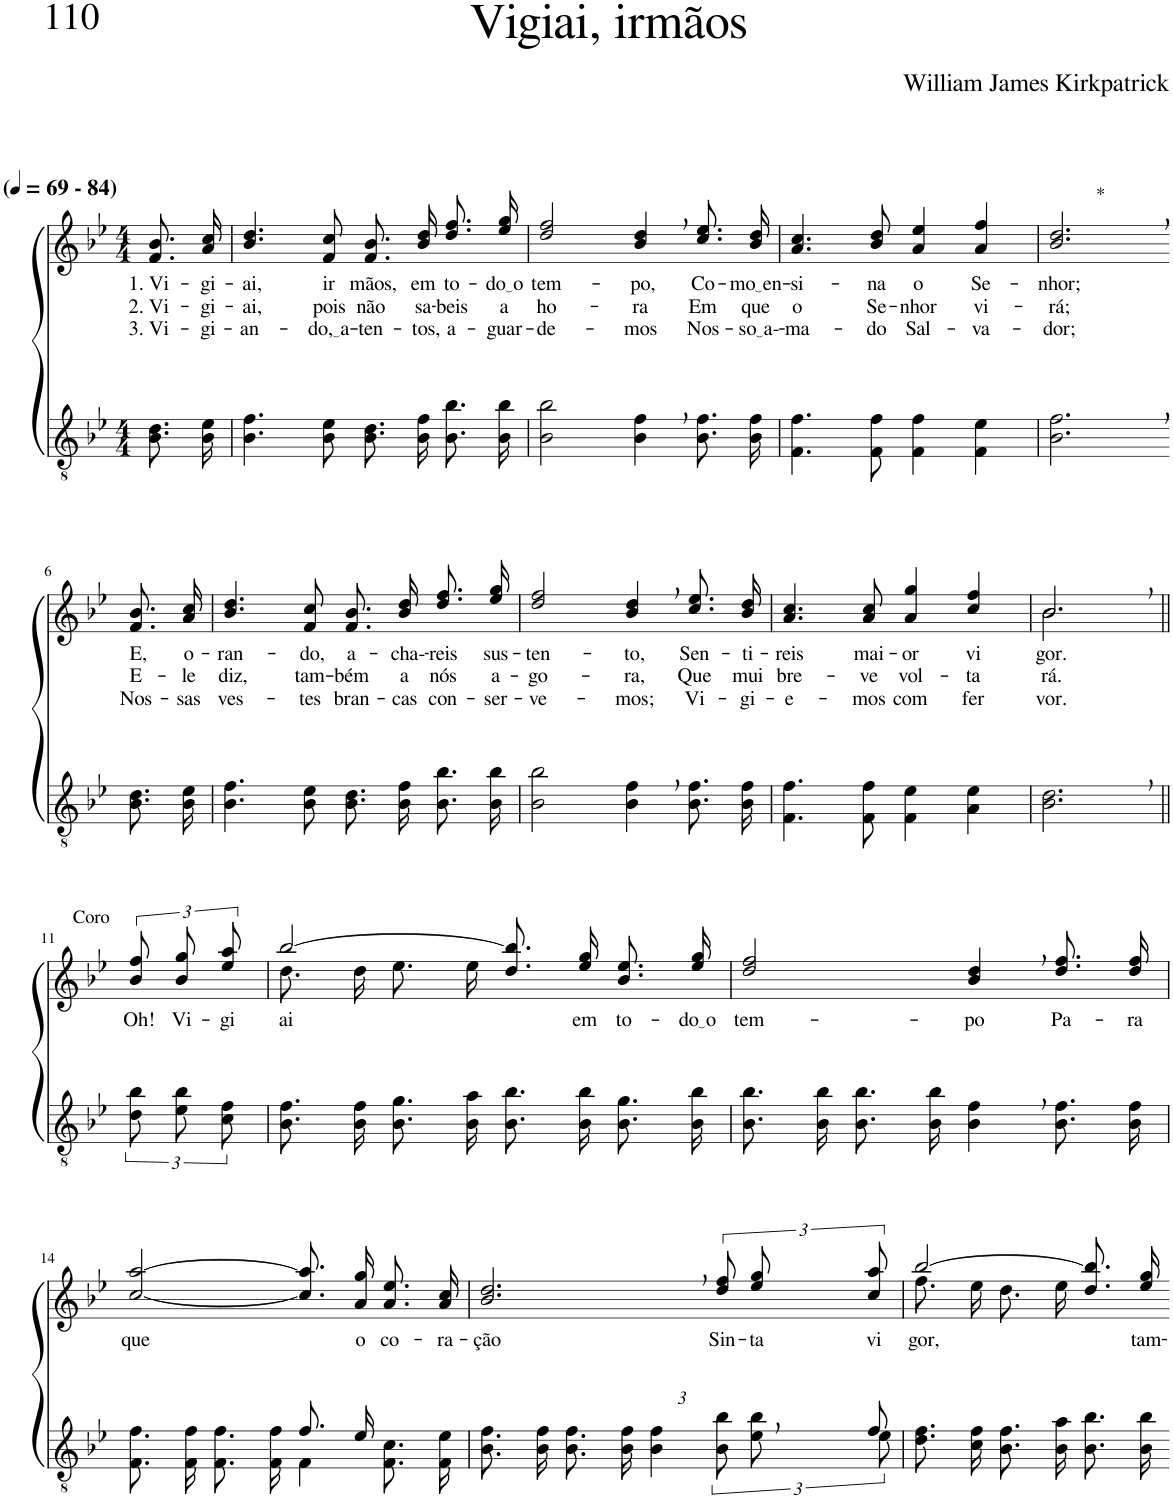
**kern	**kern	**text	**text	**text
*part2	*part1	*part1	*part1	*part1
*staff2	*staff1	*staff1	*staff1	*staff1
*I"Parte III e IV	*I"Parte I e II	*	*	*
*clefGv2	*clefG2	*	*	*
*Trd4c7	*Trd4c7	*	*	*
*k[b-e-]	*k[b-e-]	*	*	*
*M4/4	*M4/4	*	*	*
*MM69	*MM69	*	*	*
=1	=1	=1	=1	=1
!	!LO:TX:a:B:t=(	!	!	!
!	!LO:TX:a:B:t=- 84)	!	!	!
!	!	!LO:LY:b	!LO:LY:b	!LO:LY:b
8.B-\ 8.d\L	8.f/ 8.b-/L	1. Vi-	2. Vi-	3. Vi-
!	!	!LO:LY:b	!LO:LY:b	!LO:LY:b
16B-\ 16e-\Jk	16a/ 16cc/Jk	-gi-	-gi-	-gi-
=2	=2	=2	=2	=2
!	!	!LO:LY:b	!LO:LY:b	!LO:LY:b
4.B-\ 4.f\	4.b-/ 4.dd/	-ai,	-ai,	-an-
!	!	!LO:LY:b	!LO:LY:b	!LO:LY:b
8B-\ 8e-\	8f/ 8cc/	ir	pois	do, a
!	!	!LO:LY:b	!LO:LY:b	!LO:LY:b
8.B-\ 8.d\L	8.f/ 8.b-/L	mãos,	não	-ten-
!	!	!LO:LY:b	!LO:LY:b	!LO:LY:b
16B-\ 16f\Jk	16b-/ 16dd/Jk	em	sa-	-tos,
!	!	!LO:LY:b	!LO:LY:b	!LO:LY:b
8.B-\ 8.b-\L	8.dd\ 8.ff\L	to-	-beis	a-
!	!	!LO:LY:b	!LO:LY:b	!LO:LY:b
16B-\ 16b-\Jk	16ee-\ 16gg\Jk	do o	a	-guar-
=3	=3	=3	=3	=3
!	!	!LO:LY:b	!LO:LY:b	!LO:LY:b
2B-\ 2b-\	2dd/ 2ff/	tem-	ho-	-de-
!	!	!LO:LY:b	!LO:LY:b	!LO:LY:b
4B-\, 4f\,	4b-/, 4dd/,	-po,	-ra	-mos
!	!	!LO:LY:b	!LO:LY:b	!LO:LY:b
8.B-\ 8.f\L	8.cc\ 8.ee-\L	Co-	Em	Nos-
!	!	!LO:LY:b	!LO:LY:b	!LO:LY:b
16B-\ 16f\Jk	16b-\ 16dd\Jk	mo en	que	so a-
=4	=4	=4	=4	=4
!	!	!LO:LY:b	!LO:LY:b	!LO:LY:b
4.F\ 4.f\	4.a/ 4.cc/	-si-	o	-ma-
!	!	!LO:LY:b	!LO:LY:b	!LO:LY:b
8F\ 8f\	8b-/ 8dd/	-na	Se-	-do
!	!	!LO:LY:b	!LO:LY:b	!LO:LY:b
4F\ 4f\	4a/ 4ee-/	o	-nhor	Sal-
!	!	!LO:LY:b	!LO:LY:b	!LO:LY:b
4F\ 4e-\	4a/ 4ff/	Se-	vi-	-va-
=5	=5	=5	=5	=5
!	!LO:TX:a:t=*	!	!	!
!	!	!LO:LY:b	!LO:LY:b	!LO:LY:b
2.B-\, 2.f\,	2.b-/, 2.dd/,	-nhor;	-rá;	-dor;
!!LO:LB:g=z
=6-	=6-	=6-	=6-	=6-
!	!	!LO:LY:b	!LO:LY:b	!LO:LY:b
8.B-\ 8.d\L	8.f/ 8.b-/L	E,	E-	Nos-
!	!	!LO:LY:b	!LO:LY:b	!LO:LY:b
16B-\ 16e-\Jk	16a/ 16cc/Jk	o-	-le	-sas
=7	=7	=7	=7	=7
!	!	!LO:LY:b	!LO:LY:b	!LO:LY:b
4.B-\ 4.f\	4.b-/ 4.dd/	-ran-	diz,	ves-
!	!	!LO:LY:b	!LO:LY:b	!LO:LY:b
8B-\ 8e-\	8f/ 8cc/	-do,	tam-	-tes
!	!	!LO:LY:b	!LO:LY:b	!LO:LY:b
8.B-\ 8.d\L	8.f/ 8.b-/L	a-	-bém	bran-
!	!	!LO:LY:b	!LO:LY:b	!LO:LY:b
16B-\ 16f\Jk	16b-/ 16dd/Jk	-cha--	a	-cas
!	!	!LO:LY:b	!LO:LY:b	!LO:LY:b
8.B-\ 8.b-\L	8.dd\ 8.ff\L	-reis	nós	con-
!	!	!LO:LY:b	!LO:LY:b	!LO:LY:b
16B-\ 16b-\Jk	16ee-\ 16gg\Jk	sus-	a-	-ser-
=8	=8	=8	=8	=8
!	!	!LO:LY:b	!LO:LY:b	!LO:LY:b
2B-\ 2b-\	2dd/ 2ff/	-ten-	-go-	-ve-
!	!	!LO:LY:b	!LO:LY:b	!LO:LY:b
4B-\, 4f\,	4b-/, 4dd/,	-to,	-ra,	-mos;
!	!	!LO:LY:b	!LO:LY:b	!LO:LY:b
8.B-\ 8.f\L	8.cc\ 8.ee-\L	Sen-	Que	Vi-
!	!	!LO:LY:b	!LO:LY:b	!LO:LY:b
16B-\ 16f\Jk	16b-\ 16dd\Jk	-ti-	mui	-gi-
=9	=9	=9	=9	=9
!	!	!LO:LY:b	!LO:LY:b	!LO:LY:b
4.F\ 4.f\	4.a/ 4.cc/	-reis	bre-	-e-
!	!	!LO:LY:b	!LO:LY:b	!LO:LY:b
8F\ 8f\	8a/ 8cc/	mai-	-ve	-mos
!	!	!LO:LY:b	!LO:LY:b	!LO:LY:b
4F\ 4e-\	4a/ 4gg/	-or	vol-	com
!	!	!LO:LY:b	!LO:LY:b	!LO:LY:b
4A\ 4e-\	4cc/ 4ff/	vi-	-ta-	fer-
=10	=10	=10	=10	=10
*	*^	*	*	*
!	!	!	!LO:LY:b	!LO:LY:b	!LO:LY:b
2.B-\, 2.d\,	2.b-,/	2.b-\	-gor.	-rá.	-vor.
!!LO:LB:g=z
=11||	=11||	=11||	=11||	=11||	=11||
!	!LO:TX:a:t=Coro	!	!	!	!
!	!	!	!LO:LY:b	!	!
*	*v	*v	*	*	*
12d\ 12b-\L	12b-\ 12ff\L	Oh!	.	.
!	!	!LO:LY:b	!	!
12e-\ 12b-\	12b-\ 12gg\	Vi-	.	.
!	!	!LO:LY:b	!	!
12c\ 12f\J	12ee-\ 12aa\J	-gi-	.	.
=12	=12	=12	=12	=12
*	*^	*	*	*
!	!	!	!LO:LY:b	!	!
8.B-\ 8.f\L	[2bb-/	8.dd\L	-ai	.	.
16B-\ 16f\Jk	.	16dd\Jk	.	.	.
8.B-\ 8.g\L	.	8.ee-\L	.	.	.
16B-\ 16a\Jk	.	16ee-\Jk	.	.	.
8.B-\ 8.b-\L	8.dd\ 8.bb-]\L	2ryy	.	.	.
!	!	!	!LO:LY:b	!	!
16B-\ 16b-\Jk	16ee-\ 16gg\Jk	.	em	.	.
!	!	!	!LO:LY:b	!	!
8.B-\ 8.g\L	8.b-\ 8.ee-\L	.	to-	.	.
!	!	!	!LO:LY:b	!	!
16B-\ 16b-\Jk	16ee-\ 16gg\Jk	.	do o	.	.
*	*v	*v	*	*	*
=13	=13	=13	=13	=13
!	!	!LO:LY:b	!	!
8.B-\ 8.b-\L	2dd/ 2ff/	tem-	.	.
16B-\ 16b-\Jk	.	.	.	.
8.B-\ 8.b-\L	.	.	.	.
16B-\ 16b-\Jk	.	.	.	.
!	!	!LO:LY:b	!	!
4B-\, 4f\,	4b-/, 4dd/,	-po	.	.
!	!	!LO:LY:b	!	!
8.B-\ 8.f\L	8.dd\ 8.ff\L	Pa-	.	.
!	!	!LO:LY:b	!	!
16B-\ 16f\Jk	16dd\ 16ff\Jk	-ra	.	.
!!LO:LB:g=z
=14	=14	=14	=14	=14
*^	*	*	*	*
!	!	!	!LO:LY:b	!	!
2ryy	8.F\ 8.f\L	[2cc/ [2aa/	que	.	.
.	16F\ 16f\Jk	.	.	.	.
.	8.F\ 8.f\L	.	.	.	.
.	16F\ 16f\Jk	.	.	.	.
8.f/L	4F\	8.cc]\ 8.aa]\L	.	.	.
!	!	!	!LO:LY:b	!	!
16e-/Jk	.	16a\ 16gg\Jk	o	.	.
!	!	!	!LO:LY:b	!	!
4ryy	8.F\ 8.c\L	8.a\ 8.ee-\L	co-	.	.
!	!	!	!LO:LY:b	!	!
.	16F\ 16e-\Jk	16a\ 16cc\Jk	-ra-	.	.
=15	=15	=15	=15	=15	=15
!LO:N:vis=1	!	!	!LO:LY:b	!	!
12%11ryy	8.B-\ 8.f\L	2.b-/, 2.dd/,	-ção	.	.
.	16B-\ 16f\Jk	.	.	.	.
.	8.B-\ 8.f\L	.	.	.	.
.	16B-\ 16f\Jk	.	.	.	.
.	4B-\ 4f\	.	.	.	.
!	!	!	!LO:LY:b	!	!
.	12B-\ 12b-\L	12dd\ 12ff\L	Sin-	.	.
!	!	!	!LO:LY:b	!	!
.	12e-\ 12b-\	12ee-\ 12gg\	-ta	.	.
!	!	!	!LO:LY:b	!	!
12f/	12e-\J	12cc\ 12aa\J	vi-	.	.
=16	=16	=16	=16	=16	=16
*	*	*^	*	*	*
!	!	!	!	!LO:LY:b	!	!
*v	*v	*	*	*	*	*
8.d\ 8.f\L	[2bb-/	8.ff\L	-gor,	.	.
16c\ 16f\Jk	.	16ee-\Jk	.	.	.
8.B-\ 8.f\L	.	8.dd\L	.	.	.
16B-\ 16a\Jk	.	16ee-\Jk	.	.	.
8.B-\ 8.b-\L	8.dd\ 8.bb-]\L	4ryy	.	.	.
!	!	!	!LO:LY:b	!	!
16B-\ 16b-\Jk	16ee-\ 16gg\Jk	.	tam-	.	.
*	*v	*v	*	*	*
=-	=-	=-	=-	=-
*-	*-	*-	*-	*-
